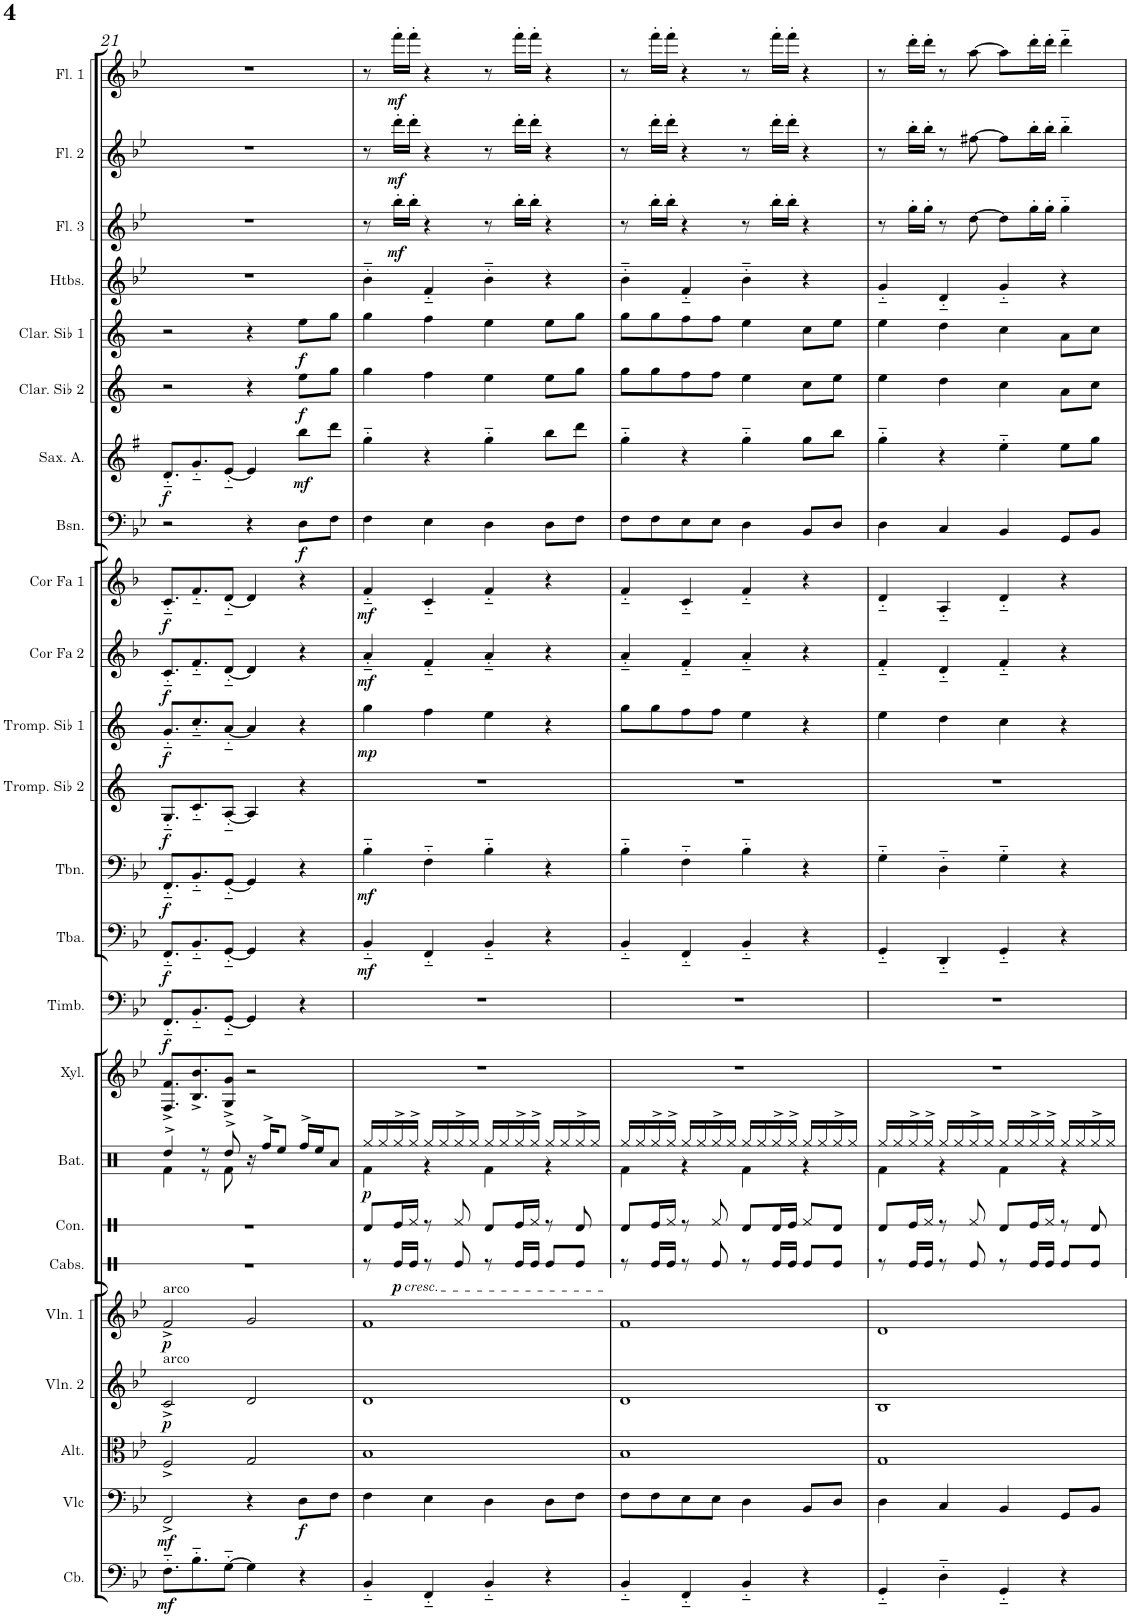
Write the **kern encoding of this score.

**kern	**dynam	**kern	**dynam	**kern	**kern	**dynam	**kern	**dynam	**kern	**kern	**dynam	**kern	**dynam	**kern	**dynam	**kern	**dynam	**kern	**dynam	**kern	**dynam	**kern	**dynam	**kern	**dynam	**kern	**dynam	**kern	**dynam	**kern	**dynam	**kern	**kern	**dynam	**kern	**dynam	**kern	**dynam
*part21	*part21	*part20	*part20	*part19	*part18	*part18	*part17	*part17	*part16	*part15	*part15	*part14	*part14	*part13	*part13	*part12	*part12	*part11	*part11	*part10	*part10	*part9	*part9	*part8	*part8	*part7	*part7	*part6	*part6	*part5	*part5	*part4	*part3	*part3	*part2	*part2	*part1	*part1
*staff21	*staff21	*staff20	*staff20	*staff19	*staff18	*staff18	*staff17	*staff17	*staff16	*staff15	*staff15	*staff14	*staff14	*staff13	*staff13	*staff12	*staff12	*staff11	*staff11	*staff10	*staff10	*staff9	*staff9	*staff8	*staff8	*staff7	*staff7	*staff6	*staff6	*staff5	*staff5	*staff4	*staff3	*staff3	*staff2	*staff2	*staff1	*staff1
*I"Contrebasse	*	*I"Violoncelle	*	*I"Alto	*I"Violon 2	*	*I"Violon 1	*	*I"Xylophone	*I"Timbales	*	*I"Tuba	*	*I"Trombone	*	*I"Trompette en Sib 2	*	*I"Trompette en Sib 1	*	*I"Cor en Fa 2	*	*I"Cor en Fa 1	*	*I"Basson	*	*I"Saxophone Alto	*	*I"Clarinette en Sib 2	*	*I"Clarinette en Sib 1	*	*I"Hautbois	*I"Flûte 3	*	*I"Flûte 2	*	*I"Flûte 1	*
*I'Cb.	*	*I'Vlc	*	*I'Alt.	*I'Vln. 2	*	*I'Vln. 1	*	*I'Xyl.	*I'Timb.	*	*I'Tba.	*	*I'Tbn.	*	*I'Tromp. Sib 2	*	*I'Tromp. Sib 1	*	*I'Cor Fa 2	*	*I'Cor Fa 1	*	*I'Bsn.	*	*I'Sax. A.	*	*I'Clar. Sib 2	*	*I'Clar. Sib 1	*	*I'Htbs.	*I'Fl. 3	*	*I'Fl. 2	*	*I'Fl. 1	*
!!LO:PB:g=z
*clefF4	*	*clefF4	*	*clefC3	*clefG2	*	*clefG2	*	*clefG2	*clefF4	*	*clefF4	*	*clefF4	*	*clefG2	*	*clefG2	*	*clefG2	*	*clefG2	*	*clefF4	*	*clefG2	*	*clefG2	*	*clefG2	*	*clefG2	*clefG2	*	*clefG2	*	*clefG2	*
*Trd7c12	*	*	*	*	*	*	*	*	*Trd-7c-12	*	*	*	*	*	*	*Trd1c2	*	*Trd1c2	*	*Trd4c7	*	*Trd4c7	*	*	*	*Trd5c9	*	*Trd1c2	*	*Trd1c2	*	*	*	*	*	*	*	*
*k[b-e-]	*	*k[b-e-]	*	*k[b-e-]	*k[b-e-]	*	*k[b-e-]	*	*k[b-e-]	*k[b-e-]	*	*k[b-e-]	*	*k[b-e-]	*	*k[]	*	*k[]	*	*k[b-]	*	*k[b-]	*	*k[b-e-]	*	*k[f#]	*	*k[]	*	*k[]	*	*k[b-e-]	*k[b-e-]	*	*k[b-e-]	*	*k[b-e-]	*
*M4/4	*	*M4/4	*	*M4/4	*M4/4	*	*M4/4	*	*M4/4	*M4/4	*	*M4/4	*	*M4/4	*	*M4/4	*	*M4/4	*	*M4/4	*	*M4/4	*	*M4/4	*	*M4/4	*	*M4/4	*	*M4/4	*	*M4/4	*M4/4	*	*M4/4	*	*M4/4	*
=21	=21	=21	=21	=21	=21	=21	=21	=21	=21	=21	=21	=21	=21	=21	=21	=21	=21	=21	=21	=21	=21	=21	=21	=21	=21	=21	=21	=21	=21	=21	=21	=21	=21	=21	=21	=21	=21	=21
!	!	!	!	!	!	!	!LO:TX:a:t=arco	!	!	!	!	!	!	!	!	!	!	!	!	!	!	!	!	!	!	!	!	!	!	!	!	!	!	!	!	!	!	!
!	!	!	!	!	!LO:TX:a:t=arco	!	!	!	!	!	!	!	!	!	!	!	!	!	!	!	!	!	!	!	!	!	!	!	!	!	!	!	!	!	!	!	!	!
!	!LO:DY:b	!	!LO:DY:b	!	!	!LO:DY:b	!	!LO:DY:b	!	!	!LO:DY:b	!	!LO:DY:b	!	!LO:DY:b	!	!LO:DY:b	!	!LO:DY:b	!	!LO:DY:b	!	!LO:DY:b	!	!	!	!LO:DY:b	!	!	!	!	!	!	!	!	!	!	!
8.F'~\L	mf	2FF^/	mf	2F^/	2c^/	p	2f^/	p	8.F/^ 8.f/^L	8.FF'~/L	f	8.FF'~/L	f	8.FF'~/L	f	8.G'~/L	f	8.g'~/L	f	8.c'~/L	f	8.c'~/L	f	2r	.	8.d'~/L	f	2r	.	2r	.	1r	1r	.	1r	.	1r	.
8.B-'~\	.	.	.	.	.	.	.	.	8.B-/^ 8.b-/^	8.BB-'~/	.	8.BB-'~/	.	8.BB-'~/	.	8.c'~/	.	8.cc'~/	.	8.f'~/	.	8.f'~/	.	.	.	8.g'~/	.	.	.	.	.	.	.	.	.	.	.	.
[8G'~\J	.	.	.	.	.	.	.	.	8G/^ 8g/^J	[8GG'~/J	.	[8GG'~/J	.	[8GG'~/J	.	[8A'~/J	.	[8a'~/J	.	[8d'~/J	.	[8d'~/J	.	.	.	[8e'~/J	.	.	.	.	.	.	.	.	.	.	.	.
4G\]	.	4r	.	2G/	2d/	.	2g/	.	2r	4GG/]	.	4GG/]	.	4GG/]	.	4A/]	.	4a/]	.	4d/]	.	4d/]	.	4r	.	4e/]	.	4r	.	4r	.	.	.	.	.	.	.	.
!	!	!	!LO:DY:b	!	!	!	!	!	!	!	!	!	!	!	!	!	!	!	!	!	!	!	!	!	!LO:DY:b	!	!LO:DY:b	!	!LO:DY:b	!	!LO:DY:b	!	!	!	!	!	!	!
4r	.	8D\L	f	.	.	.	.	.	.	4r	.	4r	.	4r	.	4r	.	4r	.	4r	.	4r	.	8D\L	f	8bb\L	mf	8ee\L	f	8ee\L	f	.	.	.	.	.	.	.
.	.	8F\J	.	.	.	.	.	.	.	.	.	.	.	.	.	.	.	.	.	.	.	.	.	8F\J	.	8ddd\J	.	8gg\J	.	8gg\J	.	.	.	.	.	.	.	.
=22	=22	=22	=22	=22	=22	=22	=22	=22	=22	=22	=22	=22	=22	=22	=22	=22	=22	=22	=22	=22	=22	=22	=22	=22	=22	=22	=22	=22	=22	=22	=22	=22	=22	=22	=22	=22	=22	=22
!	!	!	!	!	!	!	!	!	!	!	!	!	!LO:DY:b	!	!LO:DY:b	!	!	!	!LO:DY:b	!	!LO:DY:b	!	!LO:DY:b	!	!	!	!	!	!	!	!	!	!	!	!	!	!	!
4BB-'~/	.	4F\	.	1B-	1d	.	1f	.	1r	1r	.	4BB-'~/	mf	4B-'~\	mf	1r	.	4gg\	mp	4a'~/	mf	4f'~/	mf	4F\	.	4gg'~\	.	4gg\	.	4gg\	.	4b-'~\	8r	.	8r	.	8r	.
!	!	!	!	!	!	!	!	!	!	!	!	!	!	!	!	!	!	!	!	!	!	!	!	!	!	!	!	!	!	!	!	!	!	!LO:DY:b	!	!LO:DY:b	!	!LO:DY:b
.	.	.	.	.	.	.	.	.	.	.	.	.	.	.	.	.	.	.	.	.	.	.	.	.	.	.	.	.	.	.	.	.	16bb-'\LL	mf	16ddd'\LL	mf	16fff'\LL	mf
.	.	.	.	.	.	.	.	.	.	.	.	.	.	.	.	.	.	.	.	.	.	.	.	.	.	.	.	.	.	.	.	.	16bb-'\JJ	.	16ddd'\JJ	.	16fff'\JJ	.
4FF'~/	.	4E-\	.	.	.	.	.	.	.	.	.	4FF'~/	.	4F'~\	.	.	.	4ff\	.	4f'~/	.	4c'~/	.	4E-\	.	4r	.	4ff\	.	4ff\	.	4f'~/	4r	.	4r	.	4r	.
4BB-'~/	.	4D\	.	.	.	.	.	.	.	.	.	4BB-'~/	.	4B-'~\	.	.	.	4ee\	.	4a'~/	.	4f'~/	.	4D\	.	4gg'~\	.	4ee\	.	4ee\	.	4b-'~\	8r	.	8r	.	8r	.
.	.	.	.	.	.	.	.	.	.	.	.	.	.	.	.	.	.	.	.	.	.	.	.	.	.	.	.	.	.	.	.	.	16bb-'\LL	.	16ddd'\LL	.	16fff'\LL	.
.	.	.	.	.	.	.	.	.	.	.	.	.	.	.	.	.	.	.	.	.	.	.	.	.	.	.	.	.	.	.	.	.	16bb-'\JJ	.	16ddd'\JJ	.	16fff'\JJ	.
4r	.	8D\L	.	.	.	.	.	.	.	.	.	4r	.	4r	.	.	.	4r	.	4r	.	4r	.	8D\L	.	8bb\L	.	8ee\L	.	8ee\L	.	4r	4r	.	4r	.	4r	.
.	.	8F\J	.	.	.	.	.	.	.	.	.	.	.	.	.	.	.	.	.	.	.	.	.	8F\J	.	8ddd\J	.	8gg\J	.	8gg\J	.	.	.	.	.	.	.	.
=23	=23	=23	=23	=23	=23	=23	=23	=23	=23	=23	=23	=23	=23	=23	=23	=23	=23	=23	=23	=23	=23	=23	=23	=23	=23	=23	=23	=23	=23	=23	=23	=23	=23	=23	=23	=23	=23	=23
4BB-'~/	.	8F\L	.	1B-	1d	.	1f	.	1r	1r	.	4BB-'~/	.	4B-'~\	.	1r	.	8gg\L	.	4a'~/	.	4f'~/	.	8F\L	.	4gg'~\	.	8gg\L	.	8gg\L	.	4b-'~\	8r	.	8r	.	8r	.
.	.	8F\	.	.	.	.	.	.	.	.	.	.	.	.	.	.	.	8gg\	.	.	.	.	.	8F\	.	.	.	8gg\	.	8gg\	.	.	16bb-'\LL	.	16ddd'\LL	.	16fff'\LL	.
.	.	.	.	.	.	.	.	.	.	.	.	.	.	.	.	.	.	.	.	.	.	.	.	.	.	.	.	.	.	.	.	.	16bb-'\JJ	.	16ddd'\JJ	.	16fff'\JJ	.
4FF'~/	.	8E-\	.	.	.	.	.	.	.	.	.	4FF'~/	.	4F'~\	.	.	.	8ff\	.	4f'~/	.	4c'~/	.	8E-\	.	4r	.	8ff\	.	8ff\	.	4f'~/	4r	.	4r	.	4r	.
.	.	8E-\J	.	.	.	.	.	.	.	.	.	.	.	.	.	.	.	8ff\J	.	.	.	.	.	8E-\J	.	.	.	8ff\J	.	8ff\J	.	.	.	.	.	.	.	.
4BB-'~/	.	4D\	.	.	.	.	.	.	.	.	.	4BB-'~/	.	4B-'~\	.	.	.	4ee\	.	4a'~/	.	4f'~/	.	4D\	.	4gg'~\	.	4ee\	.	4ee\	.	4b-'~\	8r	.	8r	.	8r	.
.	.	.	.	.	.	.	.	.	.	.	.	.	.	.	.	.	.	.	.	.	.	.	.	.	.	.	.	.	.	.	.	.	16bb-'\LL	.	16ddd'\LL	.	16fff'\LL	.
.	.	.	.	.	.	.	.	.	.	.	.	.	.	.	.	.	.	.	.	.	.	.	.	.	.	.	.	.	.	.	.	.	16bb-'\JJ	.	16ddd'\JJ	.	16fff'\JJ	.
4r	.	8BB-/L	.	.	.	.	.	.	.	.	.	4r	.	4r	.	.	.	4r	.	4r	.	4r	.	8BB-/L	.	8gg\L	.	8cc\L	.	8cc\L	.	4r	4r	.	4r	.	4r	.
.	.	8D/J	.	.	.	.	.	.	.	.	.	.	.	.	.	.	.	.	.	.	.	.	.	8D/J	.	8bb\J	.	8ee\J	.	8ee\J	.	.	.	.	.	.	.	.
=24	=24	=24	=24	=24	=24	=24	=24	=24	=24	=24	=24	=24	=24	=24	=24	=24	=24	=24	=24	=24	=24	=24	=24	=24	=24	=24	=24	=24	=24	=24	=24	=24	=24	=24	=24	=24	=24	=24
4GG'~/	.	4D\	.	1G	1B-	.	1d	.	1r	1r	.	4GG'~/	.	4G'~\	.	1r	.	4ee\	.	4f'~/	.	4d'~/	.	4D\	.	4gg'~\	.	4ee\	.	4ee\	.	4g'~/	8r	.	8r	.	8r	.
.	.	.	.	.	.	.	.	.	.	.	.	.	.	.	.	.	.	.	.	.	.	.	.	.	.	.	.	.	.	.	.	.	16gg'\LL	.	16bb-'\LL	.	16ddd'\LL	.
.	.	.	.	.	.	.	.	.	.	.	.	.	.	.	.	.	.	.	.	.	.	.	.	.	.	.	.	.	.	.	.	.	16gg'\JJ	.	16bb-'\JJ	.	16ddd'\JJ	.
4D'~\	.	4C/	.	.	.	.	.	.	.	.	.	4DD'~/	.	4D'~\	.	.	.	4dd\	.	4d'~/	.	4A'~/	.	4C/	.	4r	.	4dd\	.	4dd\	.	4d'~/	8r	.	8r	.	8r	.
.	.	.	.	.	.	.	.	.	.	.	.	.	.	.	.	.	.	.	.	.	.	.	.	.	.	.	.	.	.	.	.	.	[8dd\	.	[8ff#X\	.	[8aa\	.
4GG'~/	.	4BB-/	.	.	.	.	.	.	.	.	.	4GG'~/	.	4G'~\	.	.	.	4cc\	.	4f'~/	.	4d'~/	.	4BB-/	.	4ee'~\	.	4cc\	.	4cc\	.	4g'~/	8dd\L]	.	8ff#\L]	.	8aa\L]	.
.	.	.	.	.	.	.	.	.	.	.	.	.	.	.	.	.	.	.	.	.	.	.	.	.	.	.	.	.	.	.	.	.	16gg'\L	.	16bb-'\L	.	16ddd'\L	.
.	.	.	.	.	.	.	.	.	.	.	.	.	.	.	.	.	.	.	.	.	.	.	.	.	.	.	.	.	.	.	.	.	16gg'\JJ	.	16bb-'\JJ	.	16ddd'\JJ	.
4r	.	8GG/L	.	.	.	.	.	.	.	.	.	4r	.	4r	.	.	.	4r	.	4r	.	4r	.	8GG/L	.	8ee\L	.	8a\L	.	8a\L	.	4r	4gg'~\	.	4bb-'~\	.	4ddd'~\	.
.	.	8BB-/J	.	.	.	.	.	.	.	.	.	.	.	.	.	.	.	.	.	.	.	.	.	8BB-/J	.	8gg\J	.	8cc\J	.	8cc\J	.	.	.	.	.	.	.	.
=	=	=	=	=	=	=	=	=	=	=	=	=	=	=	=	=	=	=	=	=	=	=	=	=	=	=	=	=	=	=	=	=	=	=	=	=	=	=
*-	*-	*-	*-	*-	*-	*-	*-	*-	*-	*-	*-	*-	*-	*-	*-	*-	*-	*-	*-	*-	*-	*-	*-	*-	*-	*-	*-	*-	*-	*-	*-	*-	*-	*-	*-	*-	*-	*-
